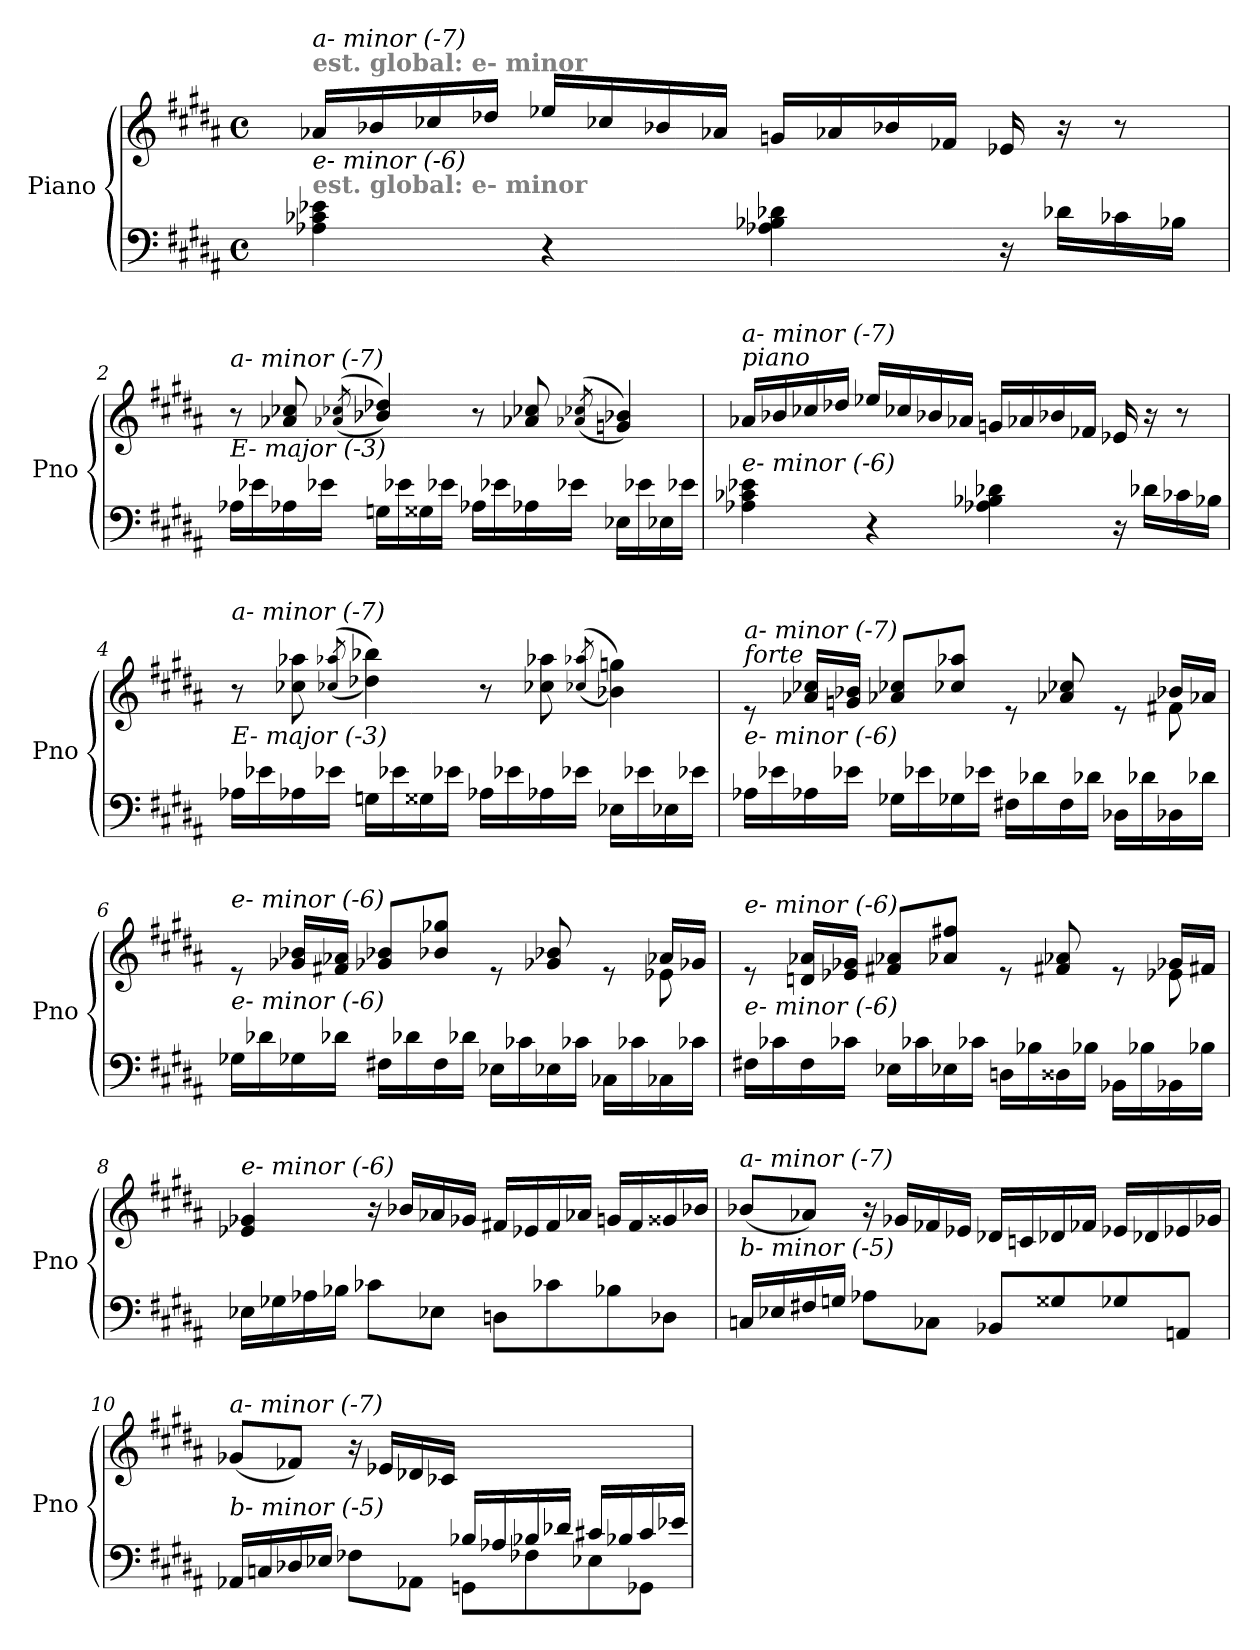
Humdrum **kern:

**kern	**kern
*part1	*part1
*staff2	*staff1
*I"Piano	*
*I'Pno	*
*clefF4	*clefG2
*k[f#c#g#d#a#]	*k[f#c#g#d#a#]
*M4/4	*M4/4
*met(c)	*met(c)
=1	=1
!	!LO:TX:a:B:color=#808080:t=est. global&colon; e- minor
!	!LO:TX:i:t=a- minor (-7)
!LO:TX:a:B:color=#808080:t=est. global&colon; e- minor	!
!LO:TX:i:t=e- minor (-6)	!
4A-Xi\ 4c-Xi\ 4e-Xi\	16a-Xi/LL
.	16b-Xi/
.	16cc-Xi/
.	16dd-Xi/JJ
4r	16ee-Xi/LL
.	16cc-Xi/
.	16b-Xi/
.	16a-Xi/JJ
4A-Xi\ 4B-Xi\ 4d-Xi\	16gni/LL
.	16a-Xi/
.	16b-Xi/
.	16f-Xi/JJ
16r	16e-Xi/
16d-Xi\LL	16r
16c-Xi\	8r
16B-Xi\JJ	.
=2	=2
!	!LO:TX:i:t=a- minor (-7)
!LO:TX:i:t=E- major (-3)	!
16A-Xi\LL	8r
16e-Xi\	.
16A-Xi\	8a-Xi/ 8cc-Xi/
16e-Xi\JJ	.
.	(>(8qa-Xi/ 8qcc-Xi/
16Gni\LL	4b-Xi/ 4dd-Xi/))
16e-Xi\	.
16G##i\	.
16e-Xi\JJ	.
16A-Xi\LL	8r
16e-Xi\	.
16A-Xi\	8a-Xi/ 8cc-Xi/
16e-Xi\JJ	.
.	((>8qa-Xi/ 8qcc-Xi/
16E-Xi\LL	4gni/ 4b-Xi/))
16e-Xi\	.
16E-Xi\	.
16e-Xi\JJ	.
=3	=3
!	!LO:TX:a:i:t=piano
!	!LO:TX:i:t=a- minor (-7)
!LO:TX:i:t=e- minor (-6)	!
4A-Xi\ 4c-Xi\ 4e-Xi\	16a-Xi/LL
.	16b-Xi/
.	16cc-Xi/
.	16dd-Xi/JJ
4r	16ee-Xi/LL
.	16cc-Xi/
.	16b-Xi/
.	16a-Xi/JJ
4A-Xi\ 4B-Xi\ 4d-Xi\	16gni/LL
.	16a-Xi/
.	16b-Xi/
.	16f-Xi/JJ
16r	16e-Xi/
16d-Xi\LL	16r
16c-Xi\	8r
16B-Xi\JJ	.
!!LO:LB:g=z
=4	=4
!	!LO:TX:i:t=a- minor (-7)
!LO:TX:i:t=E- major (-3)	!
16A-Xi\LL	8r
16e-Xi\	.
16A-Xi\	8cc-Xi\ 8aa-Xi\
16e-Xi\JJ	.
.	((>8qcc-Xi/ 8qaa-Xi/
16Gni\LL	4dd-Xi\ 4bb-Xi\))
16e-Xi\	.
16G##i\	.
16e-Xi\JJ	.
16A-Xi\LL	8r
16e-Xi\	.
16A-Xi\	8cc-Xi\ 8aa-Xi\
16e-Xi\JJ	.
.	((>8qcc-Xi/ 8qaa-Xi/
16E-Xi\LL	4b-Xi\ 4ggni\))
16e-Xi\	.
16E-Xi\	.
16e-Xi\JJ	.
=5	=5
*^	*^
!	!	!LO:TX:a:i:t=forte	!
!	!	!LO:TX:i:t=a- minor (-7)	!
!LO:TX:i:t=e- minor (-6)	!	!	!
2..ryy	16A-Xi\LL	8re	2..ryy
.	16e-Xi\	.	.
.	16A-Xi\	16a-Xi/ 16cc-Xi/LL	.
.	16e-Xi\JJ	16gni/ 16b-Xi/JJ	.
.	16G-Xi\LL	8a-Xi/ 8cc-Xi/L	.
.	16e-Xi\	.	.
.	16G-Xi\	8cc-Xi/ 8aa-Xi/J	.
.	16e-Xi\JJ	.	.
.	16F#Xi\LL	8re	.
.	16d-Xi\	.	.
.	16F#i\	8a-Xi/ 8cc-Xi/	.
.	16d-Xi\JJ	.	.
.	16D-Xi\LL	8re	.
.	16d-Xi\	.	.
8ryy	16D-Xi\	16b-Xi/LL	8f#Xi\
.	16d-Xi\JJ	16a-Xi/JJ	.
=6	=6	=6	=6
!	!	!LO:TX:i:t=e- minor (-6)	!
!LO:TX:i:t=e- minor (-6)	!	!	!
2..ryy	16G-Xi\LL	8re	2..ryy
.	16d-Xi\	.	.
.	16G-Xi\	16g-Xi/ 16b-Xi/LL	.
.	16d-Xi\JJ	16f#Xi/ 16a-Xi/JJ	.
.	16F#Xi\LL	8g-Xi/ 8b-Xi/L	.
.	16d-Xi\	.	.
.	16F#i\	8b-Xi/ 8gg-Xi/J	.
.	16d-Xi\JJ	.	.
.	16E-Xi\LL	8re	.
.	16c-Xi\	.	.
.	16E-Xi\	8g-Xi/ 8b-Xi/	.
.	16c-Xi\JJ	.	.
.	16C-Xi\LL	8re	.
.	16c-Xi\	.	.
8ryy	16C-Xi\	16a-Xi/LL	8e-Xi\
.	16c-Xi\JJ	16g-Xi/JJ	.
!!LO:LB:g=z	!!
=7	=7	=7	=7
!	!	!LO:TX:i:t=e- minor (-6)	!
!LO:TX:i:t=e- minor (-6)	!	!	!
2..ryy	16F#Xi\LL	8re	2..ryy
.	16c-Xi\	.	.
.	16F#i\	16dni/ 16a-Xi/LL	.
.	16c-Xi\JJ	16e-Xi/ 16g-Xi/JJ	.
.	16E-Xi\LL	8f#Xi/ 8a-Xi/L	.
.	16c-Xi\	.	.
.	16E-Xi\	8a-Xi/ 8ff#Xi/J	.
.	16c-Xi\JJ	.	.
.	16Dni\LL	8re	.
.	16B-Xi\	.	.
.	16D##i\	8f#Xi/ 8a-Xi/	.
.	16B-Xi\JJ	.	.
.	16BB-Xi\LL	8re	.
.	16B-Xi\	.	.
8ryy	16BB-Xi\	16g-Xi/LL	8e-Xi\
.	16B-Xi\JJ	16f#Xi/JJ	.
*	*	*v	*v
=8	=8	=8
!	!	!LO:TX:i:t=e- minor (-6)
!LO:TX:i:t=e- minor (-6)	!	!
*v	*v	*
16E-Xi\LL	4e-Xi/ 4g-Xi/
16G-Xi\	.
16A-Xi\	.
16B-Xi\JJ	.
8c-Xi\L	16r
.	16b-Xi/LL
8E-Xi\J	16a-Xi/
.	16g-Xi/JJ
8Dni\L	16f#Xi/LL
.	16e-Xi/
8c-Xi\	16f#i/
.	16a-Xi/JJ
8B-Xi\	16gni/LL
.	16f#i/
8D-Xi\J	16g##i/
.	16b-Xi/JJ
=9	=9
!	!LO:TX:i:t=a- minor (-7)
!LO:TX:i:t=b- minor (-5)	!
16Cni/LL	(8b-Xi/L
16E-Xi/	.
16F#Xi/	8a-Xi/J)
16Gni/JJ	.
8A-Xi\L	16r
.	16g-Xi/LL
8C-Xi\J	16f-Xi/
.	16e-Xi/JJ
8BB-Xi/L	16d-Xi/LL
.	16cni/
8G##Xi/	16d-Xi/
.	16f-Xi/JJ
8G-Xi/	16e-Xi/LL
.	16d-Xi/
8AAn/J	16e-Xi/
.	16g-Xi/JJ
!!LO:LB:g=z
=10	=10
*^	*
!	!	!LO:TX:i:t=a- minor (-7)
!LO:TX:i:t=b- minor (-5)	!	!
2ryy	16AA-Xi/LL	(8g-Xi/L
.	16Cni/	.
.	16D-Xi/	8f-Xi/J)
.	16E-Xi/JJ	.
.	8F-Xi\L	16r
.	.	16e-Xi/LL
.	8AA-Xi\J	16d-Xi/
.	.	16c-Xi/JJ
16B-Xi/LL	8GGni\L	2ryy
16A-Xi/	.	.
16B-Xi/	8F-Xi\	.
16d-Xi/JJ	.	.
16c#Xi/LL	8E-Xi\	.
16B-Xi/	.	.
16c#i/	8GG-Xi\J	.
16e-Xi/JJ	.	.
*v	*v	*
=	=
*-	*-
